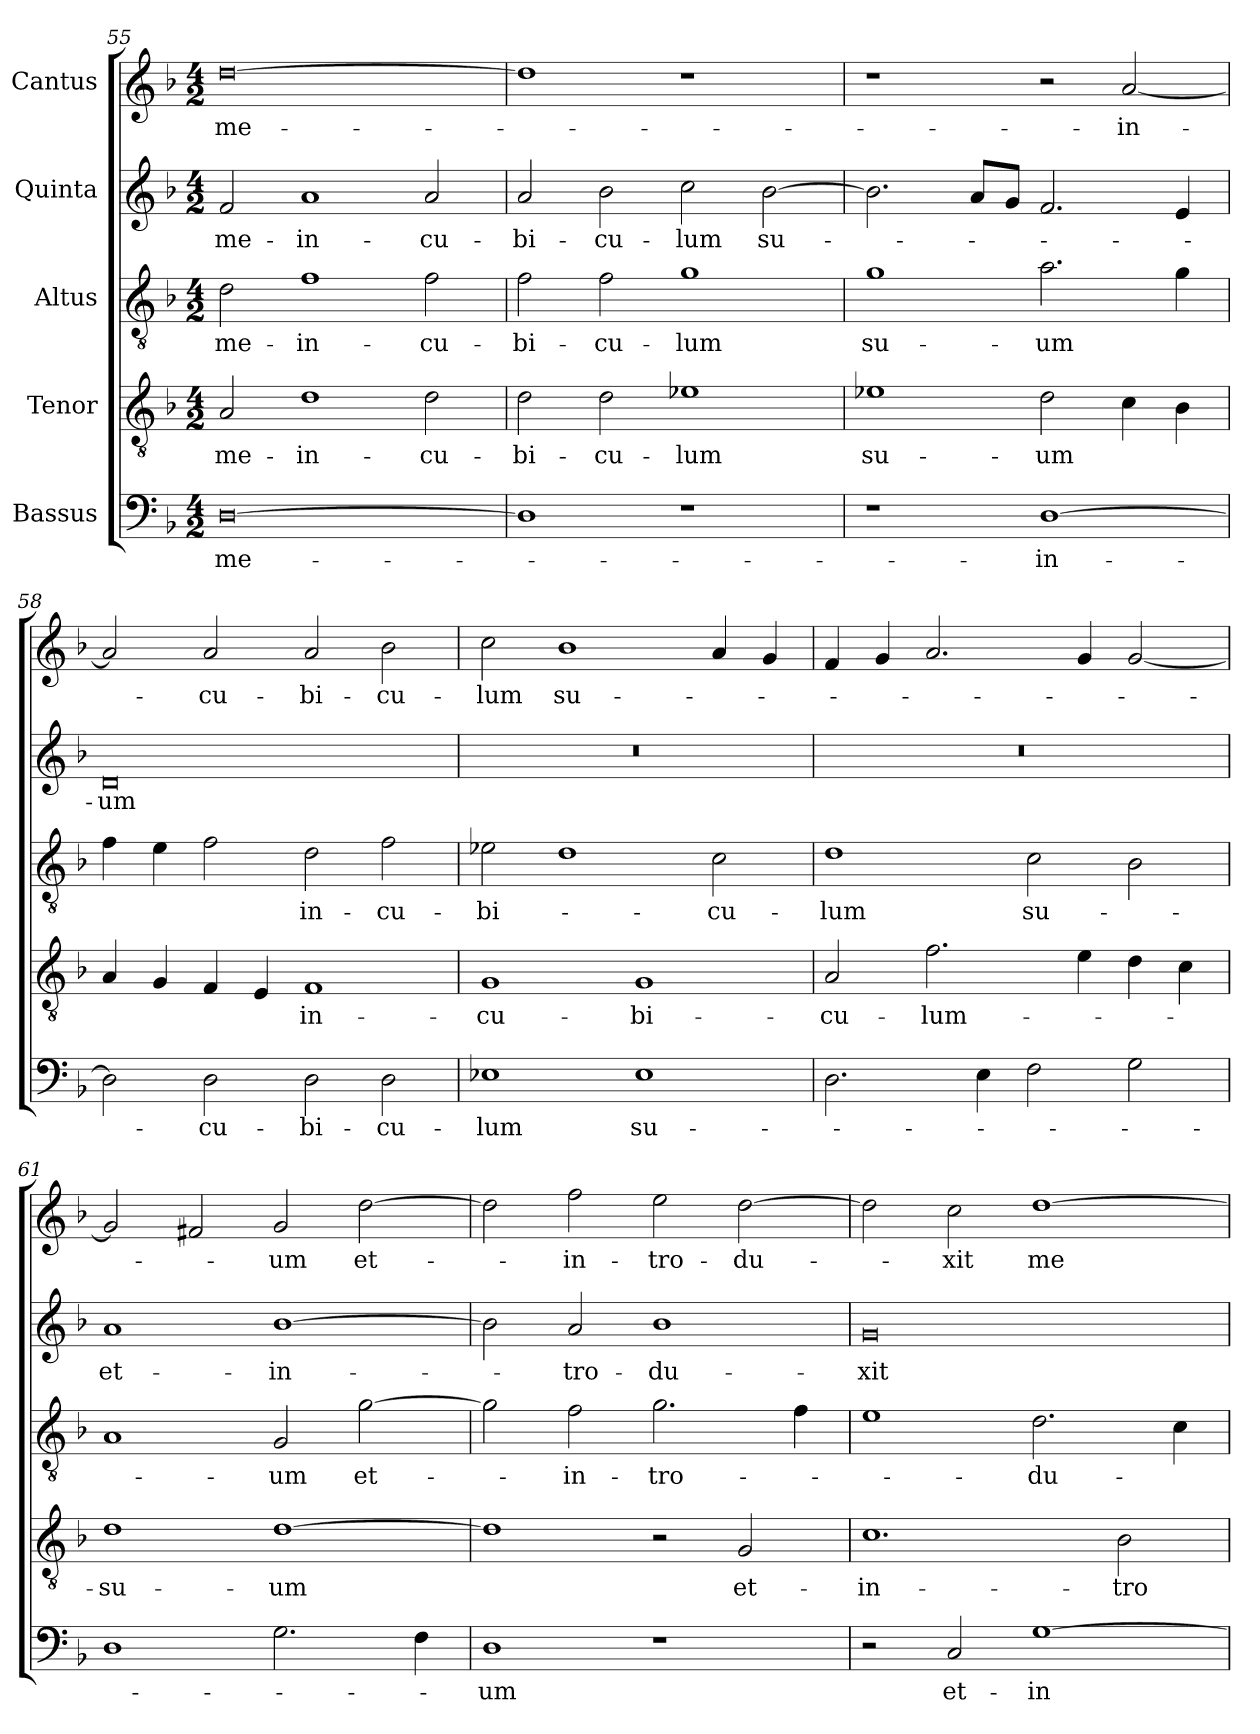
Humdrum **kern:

**kern	**text	**kern	**text	**kern	**text	**kern	**text	**kern	**text
*part5	*part5	*part4	*part4	*part3	*part3	*part2	*part2	*part1	*part1
*staff5	*staff5	*staff4	*staff4	*staff3	*staff3	*staff2	*staff2	*staff1	*staff1
*I"Bassus	*	*I"Tenor	*	*I"Altus	*	*I"Quinta	*	*I"Cantus	*
*clefF4	*	*clefGv2	*	*clefGv2	*	*clefG2	*	*clefG2	*
*k[b-]	*	*k[b-]	*	*k[b-]	*	*k[b-]	*	*k[b-]	*
*M4/2	*	*M4/2	*	*M4/2	*	*M4/2	*	*M4/2	*
=55	=55	=55	=55	=55	=55	=55	=55	=55	=55
[0D\	me-	2A/	me-	2d\	me-	2f/	me-	[0dd\	me-
.	.	1d\	in-	1f\	in-	1a/	in-	.	.
.	.	2d\	cu-	2f\	cu-	2a/	cu-	.	.
=56	=56	=56	=56	=56	=56	=56	=56	=56	=56
1D\]	.	2d\	-bi-	2f\	-bi-	2a/	-bi-	1dd\]	.
.	.	2d\	-cu-	2f\	-cu-	2b-\	-cu-	.	.
1r	.	1e-X\	-lum	1g\	-lum	2cc\	-lum	1r	.
.	.	.	.	.	.	[2b-\	su-	.	.
=57	=57	=57	=57	=57	=57	=57	=57	=57	=57
1r	.	1e-X\	su-	1g\	su-	2.b-\]	.	1r	.
.	.	.	.	.	.	8a/L	.	.	.
.	.	.	.	.	.	8g/J	.	.	.
[1D\	in-	2d\	-um	2.a\	-um	2.f/	.	2r	.
.	.	4c\	.	.	.	.	.	[2a/	in-
.	.	4B-\	.	4g\	.	4e/	.	.	.
=58	=58	=58	=58	=58	=58	=58	=58	=58	=58
2D\]	.	4A/	.	4f\	.	0d/	-um	2a/]	.
.	.	4G/	.	4e\	.	.	.	.	.
2D\	cu-	4F/	.	2f\	.	.	.	2a/	cu-
.	.	4E/	.	.	.	.	.	.	.
2D\	-bi-	1F/	in-	2d\	in-	.	.	2a/	-bi-
2D\	-cu-	.	.	2f\	cu-	.	.	2b-\	-cu-
=59	=59	=59	=59	=59	=59	=59	=59	=59	=59
1E-X\	-lum	1G/	cu-	2e-X\	-bi-	0r	.	2cc\	-lum
.	.	.	.	1d\	.	.	.	1b-\	su-
1E-\	su-	1G/	-bi-	.	.	.	.	.	.
.	.	.	.	2c\	-cu-	.	.	4a/	.
.	.	.	.	.	.	.	.	4g/	.
=60	=60	=60	=60	=60	=60	=60	=60	=60	=60
2.D\	.	2A/	-cu-	1d\	-lum	0r	.	4f/	.
.	.	.	.	.	.	.	.	4g/	.
.	.	2.f\	-lum-	.	.	.	.	2.a/	.
4E\	.	.	.	.	.	.	.	.	.
2F\	.	.	.	2c\	su-	.	.	.	.
.	.	4e\	.	.	.	.	.	4g/	.
2G\	.	4d\	.	2B-\	.	.	.	[2g/	.
.	.	4c\	.	.	.	.	.	.	.
=61	=61	=61	=61	=61	=61	=61	=61	=61	=61
1D\	.	1d\	-su-	1A/	.	1a/	et-	2g/]	.
.	.	.	.	.	.	.	.	2f#X/	.
2.G\	.	[1d\	-um	2G/	-um	[1b-\	in-	2g/	-um
.	.	.	.	[2g\	et-	.	.	[2dd\	et-
4F\	.	.	.	.	.	.	.	.	.
=62	=62	=62	=62	=62	=62	=62	=62	=62	=62
1D\	-um	1d\]	.	2g\]	.	2b-\]	.	2dd\]	.
.	.	.	.	2f\	in-	2a/	-tro-	2ff\	in-
1r	.	2r	.	2.g\	-tro-	1b-\	-du-	2ee\	-tro-
.	.	2G/	et-	.	.	.	.	[2dd\	-du-
.	.	.	.	4f\	.	.	.	.	.
=63	=63	=63	=63	=63	=63	=63	=63	=63	=63
2r	.	1.c\	in-	1e\	.	0g/	-xit	2dd\]	.
2C/	et-	.	.	.	.	.	.	2cc\	-xit
[1G\	in-	.	.	2.d\	-du-	.	.	[1dd\	me-
.	.	2B-\	-tro-	.	.	.	.	.	.
.	.	.	.	4c\	.	.	.	.	.
=	=	=	=	=	=	=	=	=	=
*-	*-	*-	*-	*-	*-	*-	*-	*-	*-
